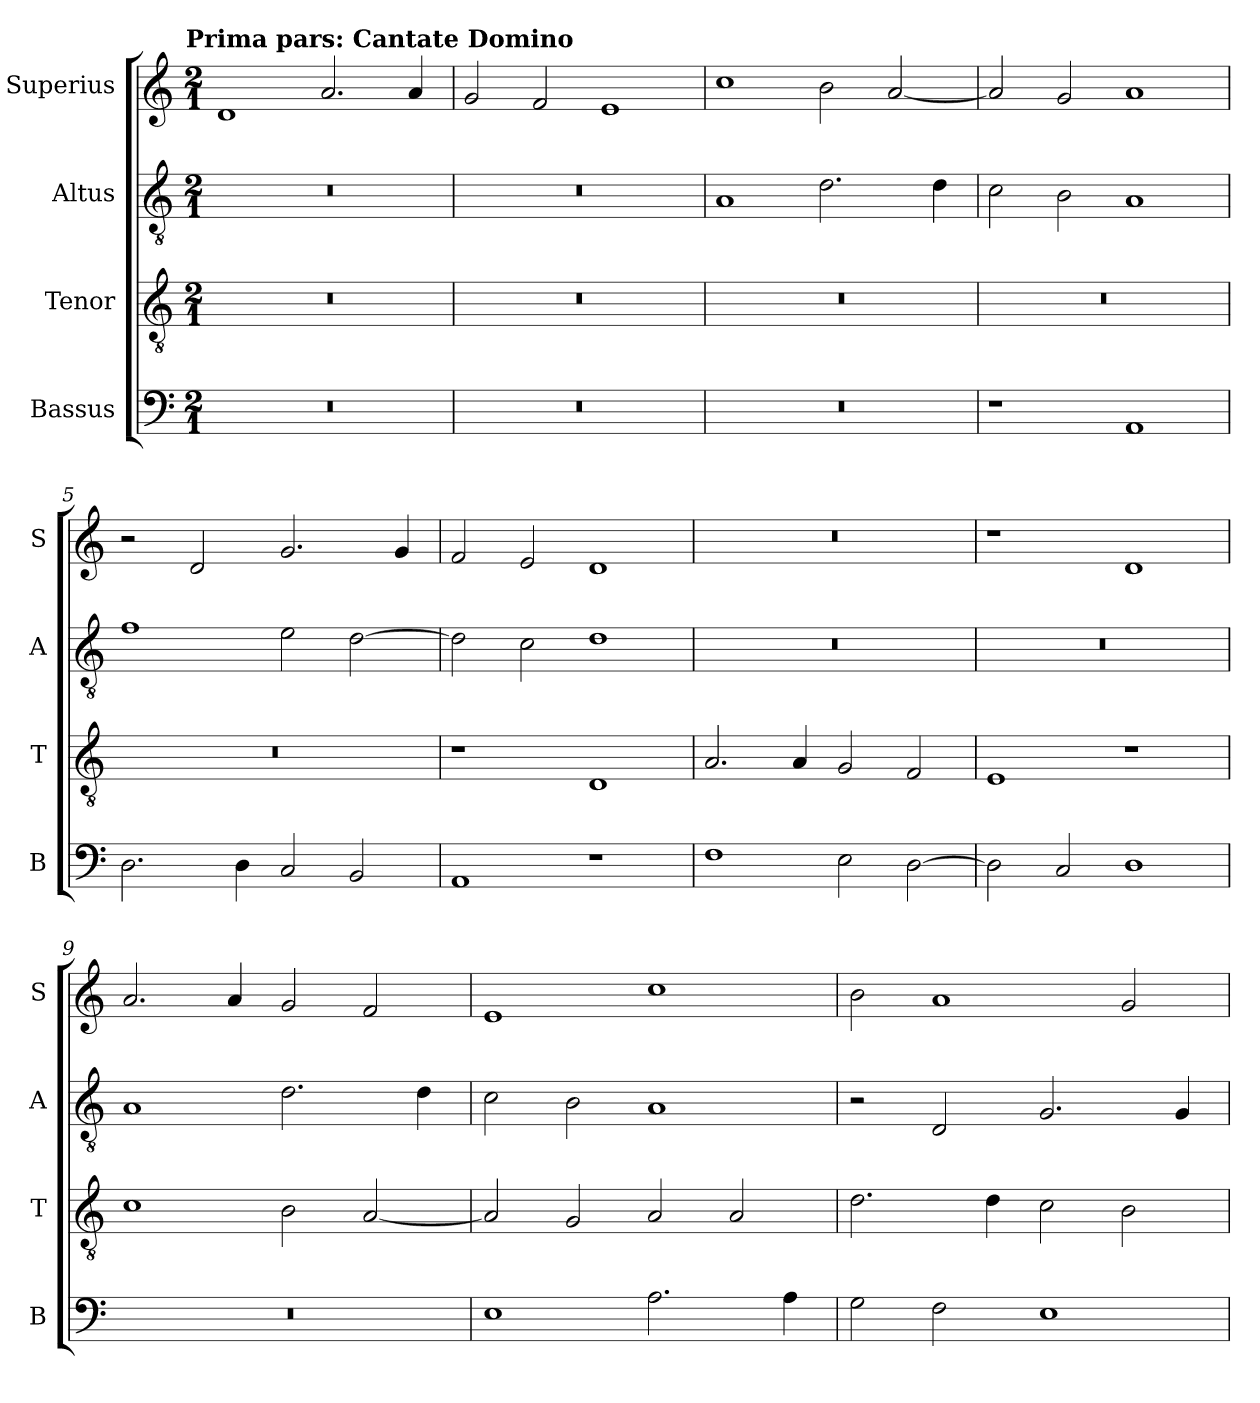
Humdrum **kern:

**kern	**kern	**kern	**kern
*part4	*part3	*part2	*part1
*staff4	*staff3	*staff2	*staff1
*I"Bassus	*I"Tenor	*I"Altus	*I"Superius
*I'B	*I'T	*I'A	*I'S
*clefF4	*clefGv2	*clefGv2	*clefG2
*k[]	*k[]	*k[]	*k[]
*C:	*C:	*C:	*C:
!!LO:TX:omd:t=Prima pars&colon; Cantate Domino
*M2/1	*M2/1	*M2/1	*M2/1
=1	=1	=1	=1
0r	0r	0r	1d
.	.	.	2.a
.	.	.	4a
=2	=2	=2	=2
0r	0r	0r	2g
.	.	.	2f
.	.	.	1e
=3	=3	=3	=3
0r	0r	1A	1cc
.	.	2.d	2b
.	.	.	[2a
.	.	4d	.
=4	=4	=4	=4
1r	0r	2c	2a]
.	.	2B	2g
1AA	.	1A	1a
=5	=5	=5	=5
2.D	0r	1f	2r
.	.	.	2d
4D	.	.	.
2C	.	2e	2.g
2BB	.	[2d	.
.	.	.	4g
=6	=6	=6	=6
1AA	1r	2d]	2f
.	.	2c	2e
1r	1D	1d	1d
=7	=7	=7	=7
1F	2.A	0r	0r
.	4A	.	.
2E	2G	.	.
[2D	2F	.	.
=8	=8	=8	=8
2D]	1E	0r	1r
2C	.	.	.
1D	1r	.	1d
=9	=9	=9	=9
0r	1c	1A	2.a
.	.	.	4a
.	2B	2.d	2g
.	[2A	.	2f
.	.	4d	.
=10	=10	=10	=10
1E	2A]	2c	1e
.	2G	2B	.
2.A	2A	1A	1cc
.	2A	.	.
4A	.	.	.
=11	=11	=11	=11
2G	2.d	2r	2b
2F	.	2D	1a
.	4d	.	.
1E	2c	2.G	.
.	2B	.	2g
.	.	4G	.
=	=	=	=
*-	*-	*-	*-
